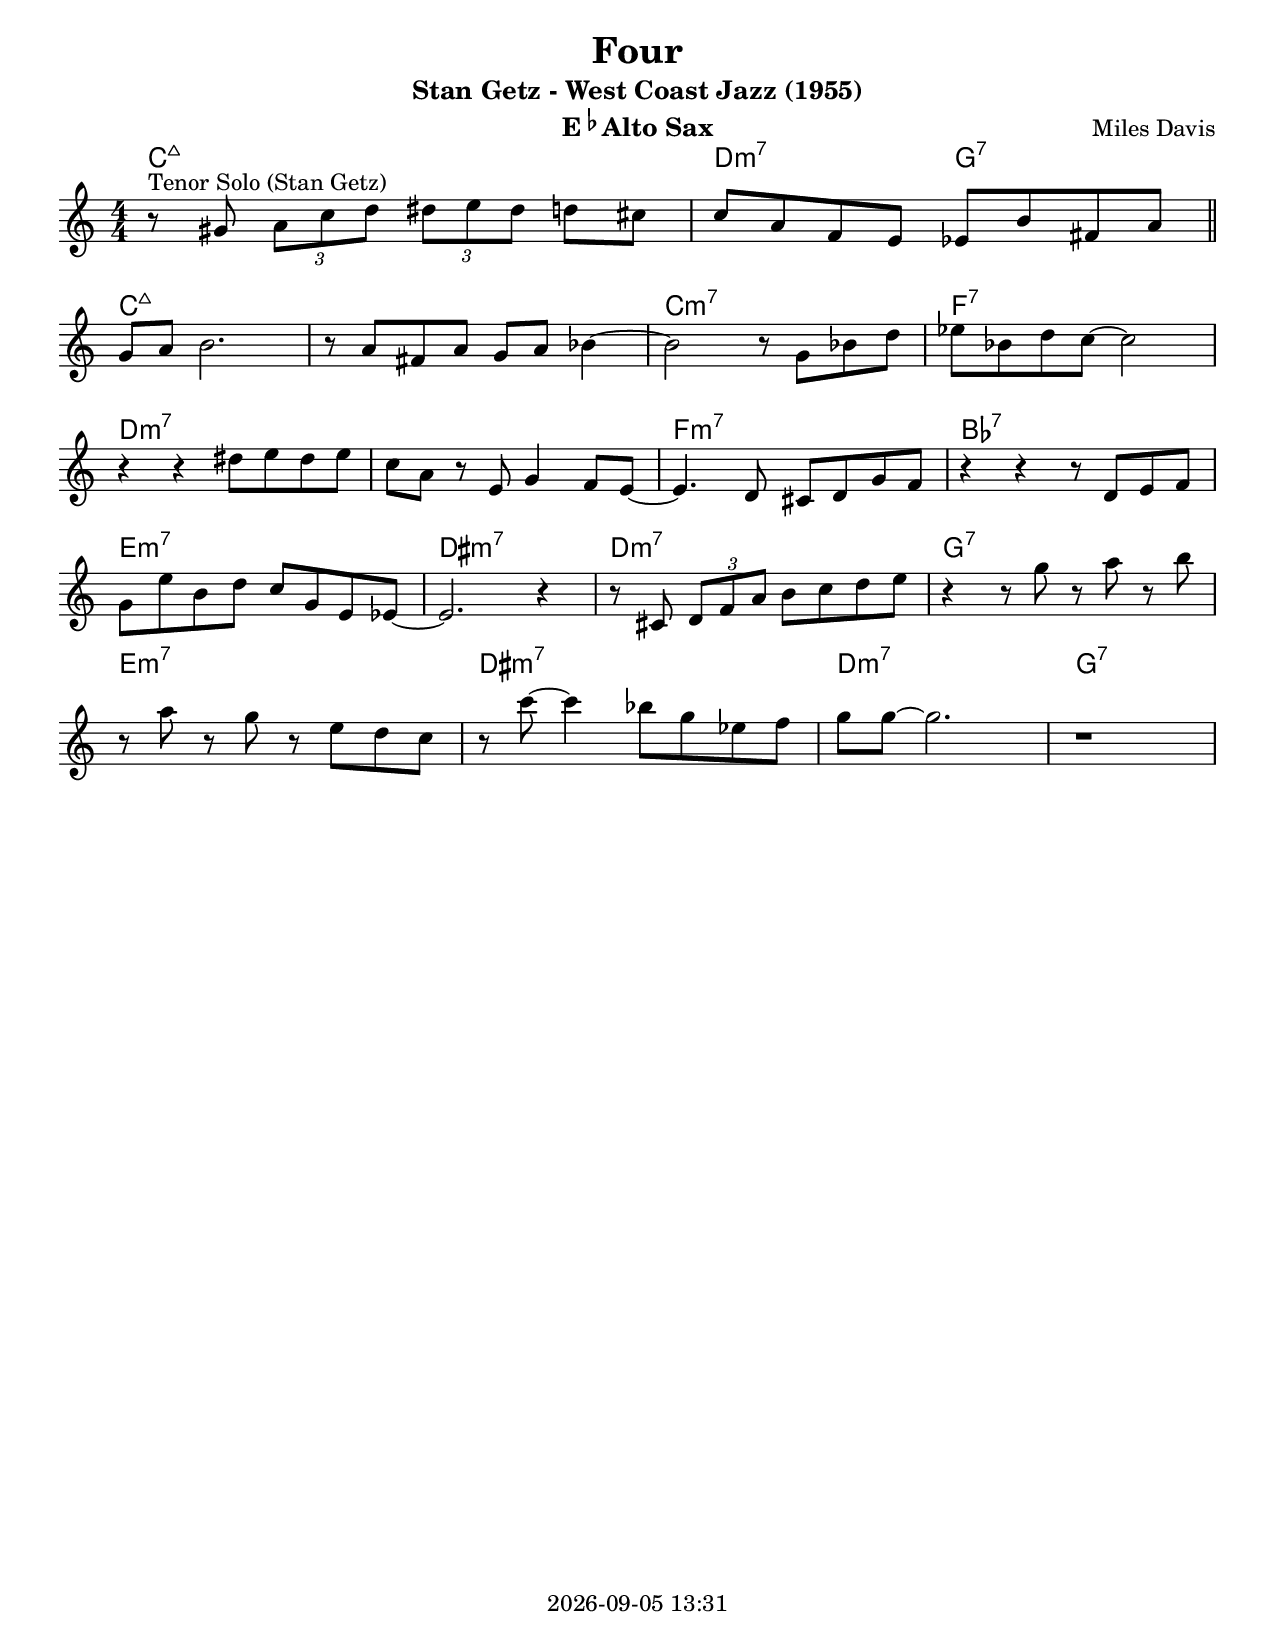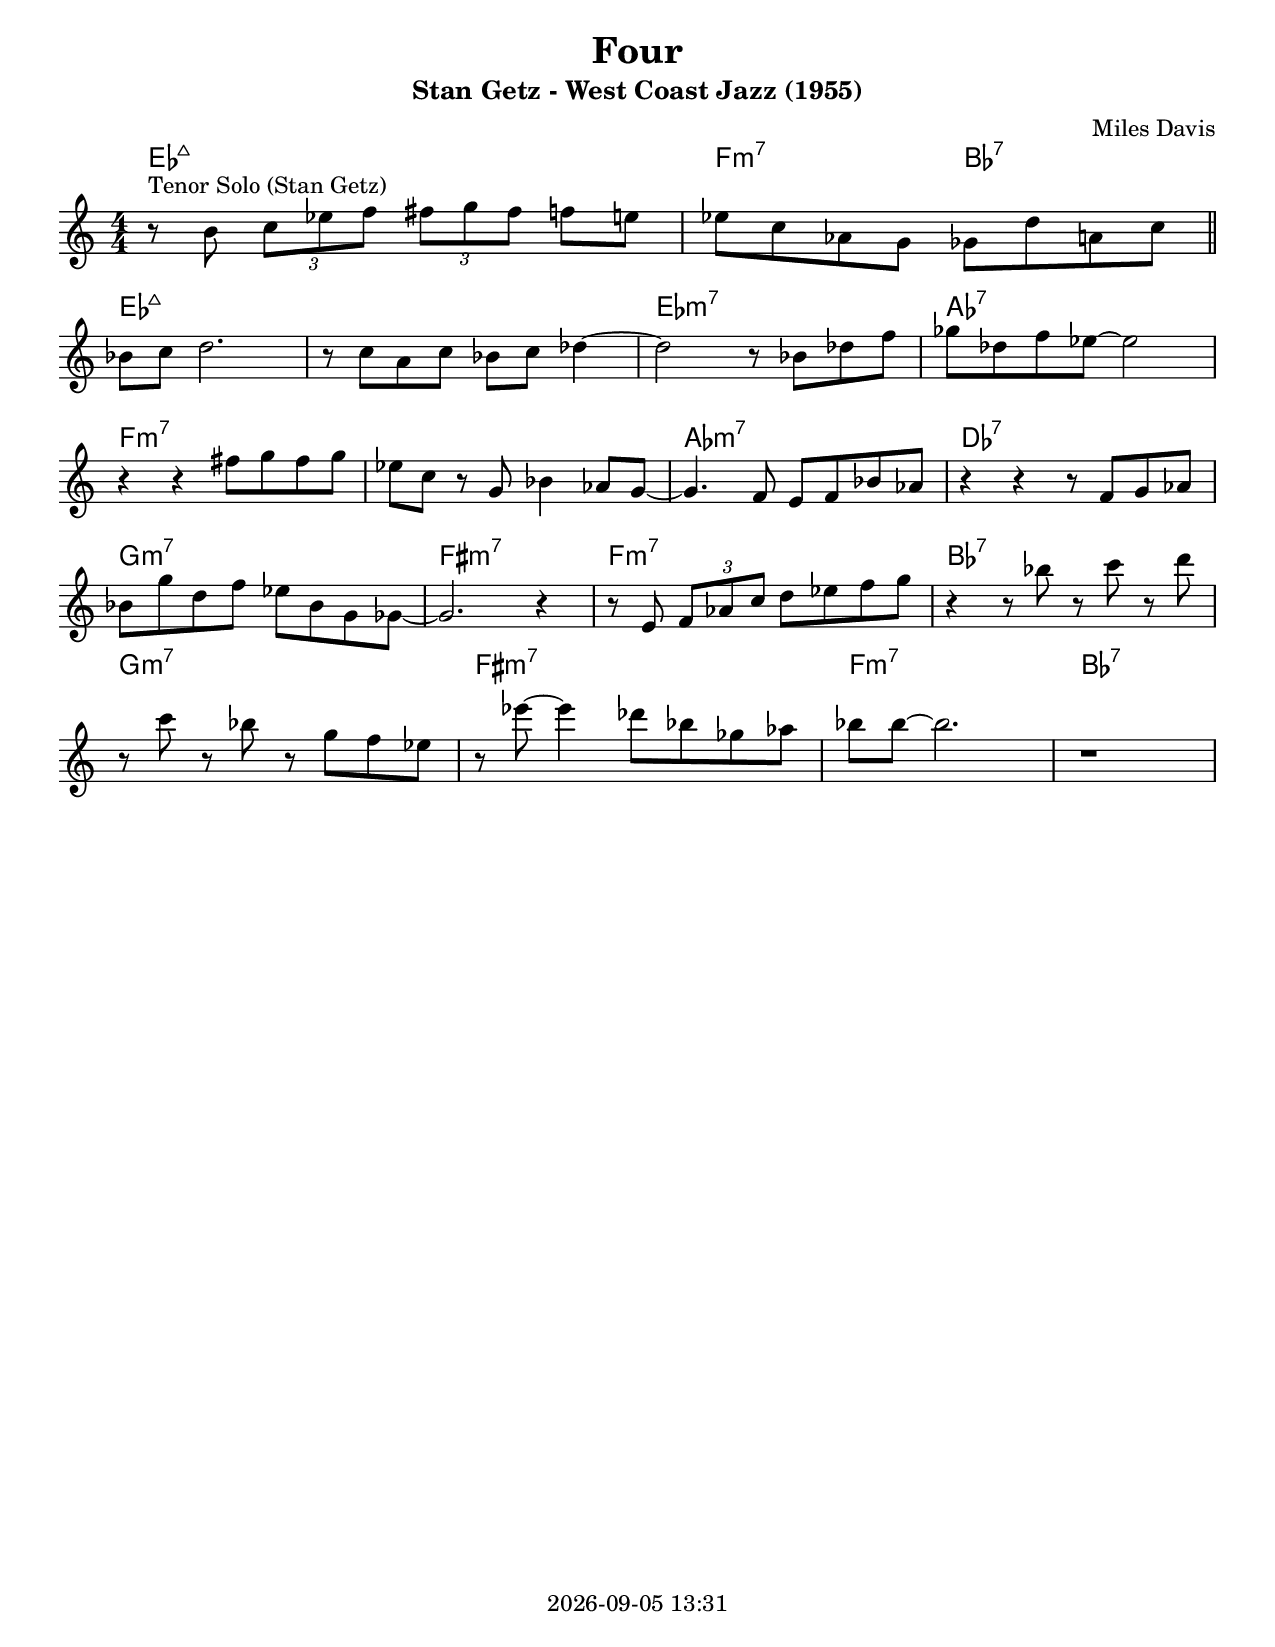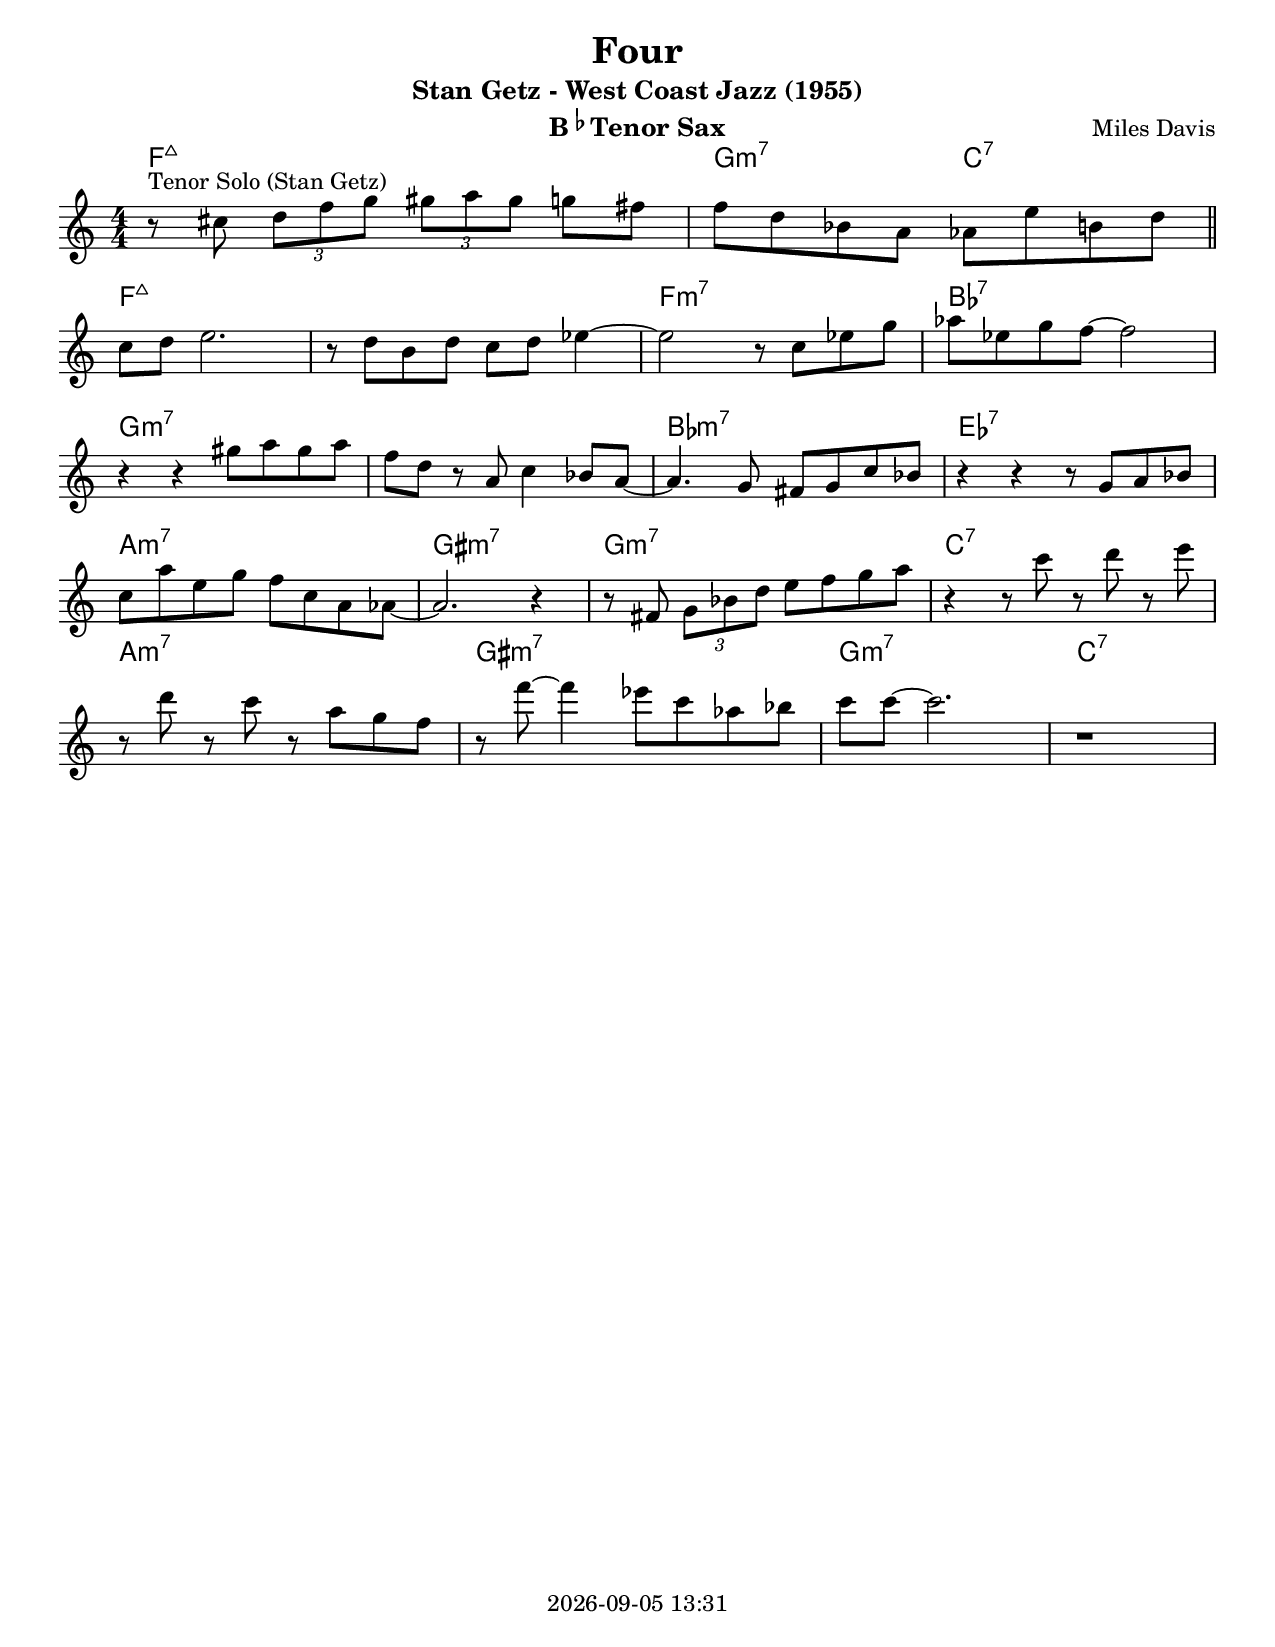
\version "2.22.2"

\include "settings.ily"

\header {
  title = "Four"
  subtitle = "Stan Getz - West Coast Jazz (1955)"
  composer = "Miles Davis"
}

changes = \chordmode {
  \set chordChanges = ##t

  ef1:maj7 |
  f2:m7 bf2:7 |

  ef1:maj7 |
  ef1:maj7 |
  ef1:m7 |
  af1:7 |

  f1:m7 |
  f1:m7 |
  af1:m7 |
  df1:7 |

  g1:m7 |
  fs1:m7 |
  f1:m7 |
  bf1:7 |

  g1:m7 |
  fs1:m7 |
  f1:m7 |
  bf:7 |
}

tenorSolo = \relative c'' {
  \numericTimeSignature

  \clef treble
% \key ef \major
  \time 4/4

% ------------------------------------------------------------------------------

  % ef1:maj7
  r8^"Tenor Solo (Stan Getz)"
    b8 \tuplet 3/2 { c8 ef8 f8 } \tuplet 3/2 { fs8 g8 fs8 } f8 e8 |
  \noBreak

  % f2:m7 bf2:7
  ef8 c8 af8 g8 gf8 d'8 a8 c8 \bar "||" |
  \break

% ------------------------------------------------------------------------------

  % ef1:maj7
  bf8 c8 d2. |
  \noBreak

  % ef1:maj7
  r8 c8 a8 c8 bf8 c8 df4~ |
  \noBreak

  % ef1:m7
  df2 r8 bf8 df8 f8 |
  \noBreak

  % af1:7
  gf8 df8 f8 ef8~ ef2 |
  \break

% ------------------------------------------------------------------------------

  % f1:m7
  r4 r4 fs8 g8 fs8 g8 |
  \noBreak

  % f1:m7
  ef8 c8 r8 g8 bf4 af8 g8~ |
  \noBreak

  % TODO(serban): Check the rhythms from here on out.

  % af1:m7
  g4. f8 e8 f8 bf8 af8 |
  \noBreak

  % df1:7
  r4 r4 r8 f8 g8 af8 |
  \break

% ------------------------------------------------------------------------------

  % g1:m7
  bf8 g'8 d8 f8 ef8 bf8 g8 gf8~ |
  \noBreak

  % fs1:m7
  gf2. r4 |
  \noBreak

  % f1:m7
  r8 e8 \tuplet 3/2 { f8 af8 c8 } d8 ef8 f8 g8 |
  \noBreak

  % bf1:7
  r4 r8 bf8 r8 c8 r8 d8 |
  \break

% ------------------------------------------------------------------------------

  % g1:m7
  r8 c8 r8 bf8 r8 g8 f8 ef8 |
  \noBreak

  % fs1:m7
  r8 ef'8~ ef4 df8 bf8 gf8 af8 |
  \noBreak

  % f1:m7
  bf8 bf8~ bf2. |
  \noBreak

  % bf:7
  r1 |
  \break
}

chart = {
  <<
    \new ChordNames \changes
    \new Staff \tenorSolo
  >>
}

% ------------------------------------------------------------------------------

\book {
  #(define output-suffix "concert")
  \score {
    \chart
  }
}

\book {
  #(define output-suffix "alto")
  \header {
    instrument = \markup { "E" \small \raise #1 \flat "Alto Sax" }
  }
  \score {
    \transpose ef c \chart
  }
}

\book {
  #(define output-suffix "tenor")
  \header {
    instrument = \markup { "B" \small \raise #1 \flat "Tenor Sax" }
  }
  \score {
    \transpose bf, c \chart
  }
}
